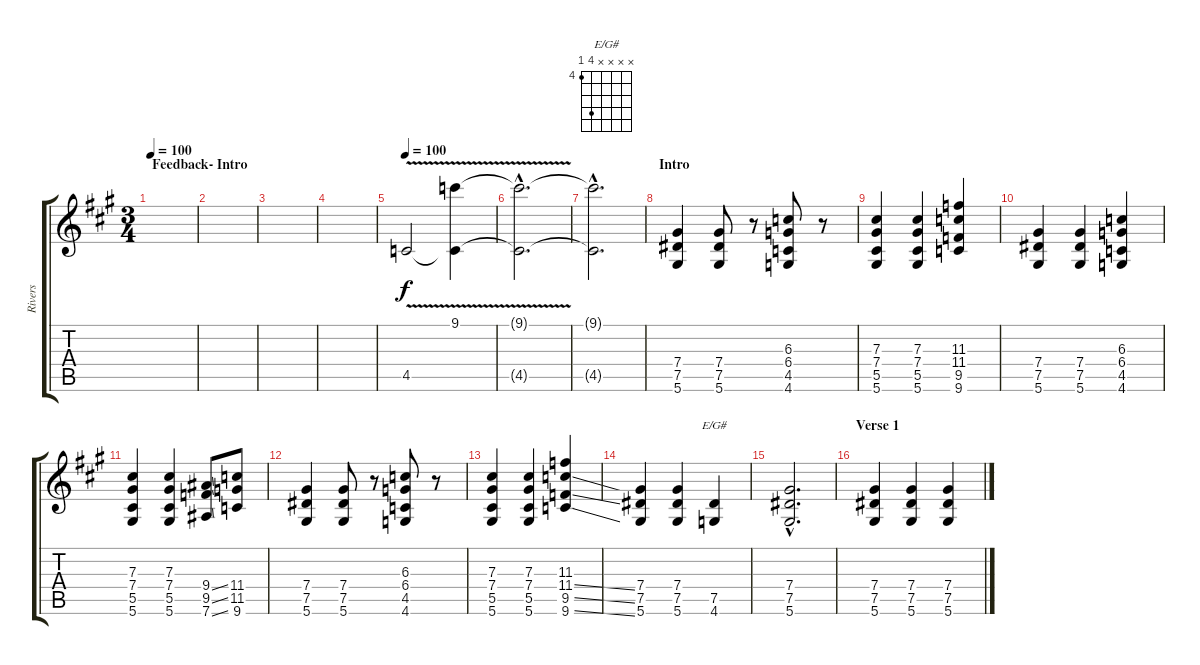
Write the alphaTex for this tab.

\track ("Rivers" "Rivers") {instrument overdrivenguitar}
\staff {score tabs}
\tuning (Eb4 Bb3 Gb3 Db3 Ab2 Eb2) {hide}
\chord ("E/G#" x x x x 7 4) {firstfret 4}
\ts (3 4)
\section ("" "Feedback- Intro")
\tempo 100
\tempo 80
\tempo 100
\clef g2
\ks a
|
|
|
|
\tempo 100
4.5{v}.2 (9.1{v} 4.5{t}).4 |
(9.1{hac t} 4.5{hac t}).2{d} |
(9.1{hac t} 4.5{hac t}).2{d} |
\section ("" "Intro")
(7.4 7.5 5.6).4 (7.4 7.5 5.6).8 r.8 (6.3 6.4 4.5 4.6).8 r.8 |
(7.3 7.4 5.5 5.6).4 (7.3 7.4 5.5 5.6).4 (11.3 11.4 9.5 9.6).4 |
(7.4 7.5 5.6).4 (7.4 7.5 5.6).4 (6.3 6.4 4.5 4.6).4 |
(7.3 7.4 5.5 5.6).4 (7.3 7.4 5.5 5.6).4 (9.4{ss} 9.5{ss} 7.6{ss}).8 (11.4 11.5 9.6).8 |
(7.4 7.5 5.6).4 (7.4 7.5 5.6).8 r.8 (6.3 6.4 4.5 4.6).8 r.8 |
(7.3 7.4 5.5 5.6).4 (7.3 7.4 5.5 5.6).4 (11.3 11.4{ss} 9.5{ss} 9.6{ss}).4 |
(7.4 7.5 5.6).4 (7.4 7.5 5.6).4 (7.5 4.6).4{ch "E/G#"} |
(7.4{hac} 7.5{hac} 5.6{hac}).2{d} |
\section ("" "Verse 1")
(7.4 7.5 5.6).4 (7.4 7.5 5.6).4 (7.4 7.5 5.6).4
